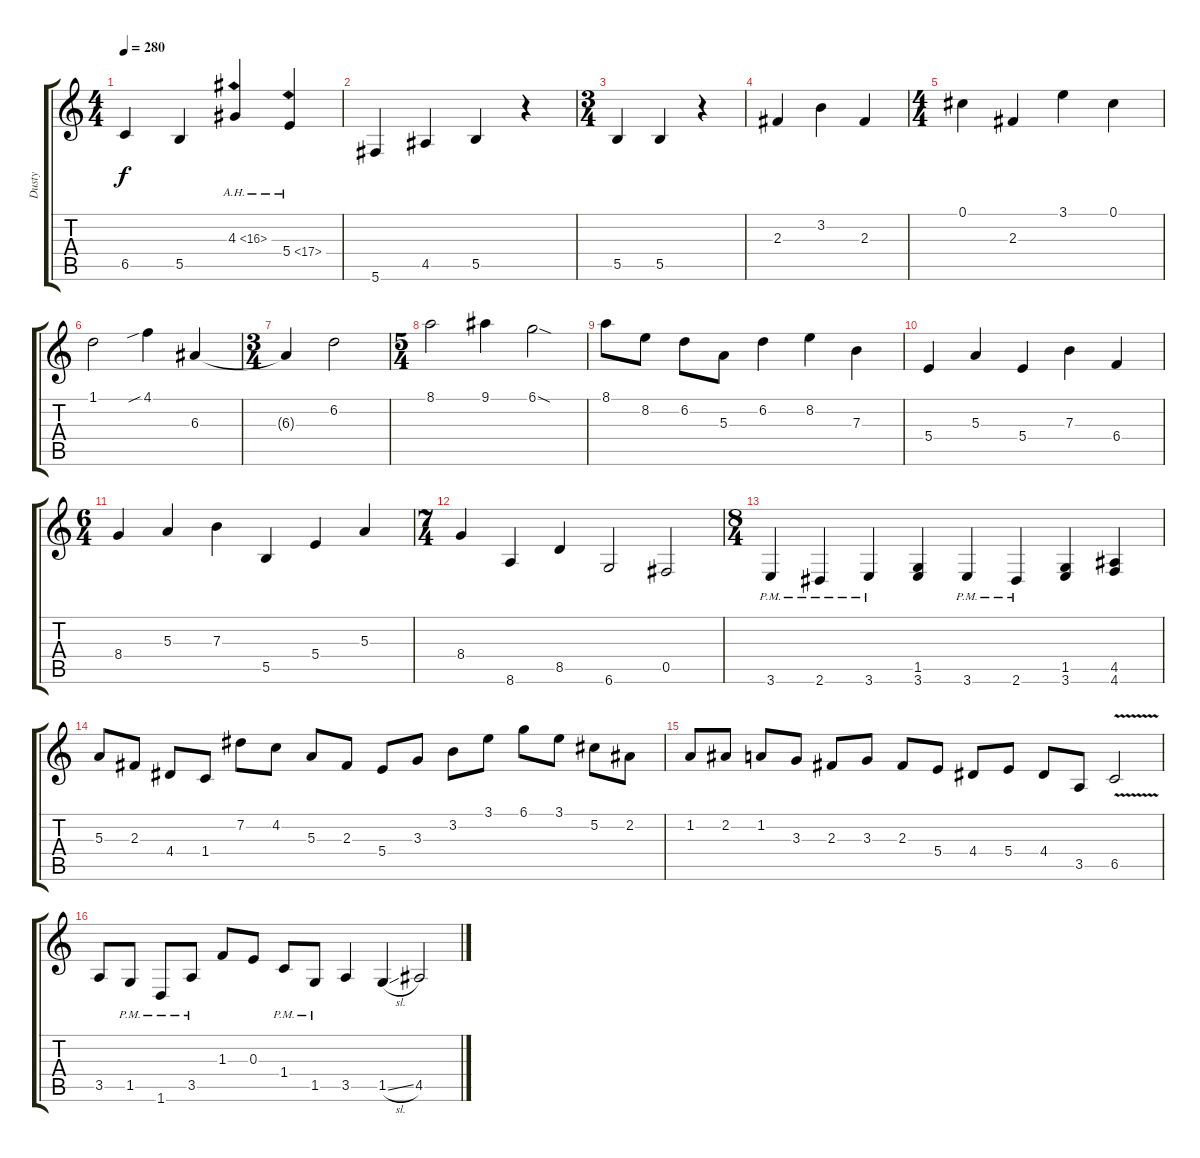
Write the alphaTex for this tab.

\track ("Dusty" "Dusty") {instrument distortionguitar}
\staff {score tabs}
\tuning (Db4 Ab3 E3 B2 Gb2 Db2) {hide}
\ts (4 4)
\tempo 280
\clef g2
\ks c
6.5.4{dy f} 5.5.4 4.3{ah 12}.4 5.4{ah 12}.4 |
5.6.4 4.5.4 5.5.4 r.4 |
\ts (3 4)
5.5.4 5.5.4 r.4 |
2.3.4 3.2.4 2.3.4 |
\ts (4 4)
0.1.4 2.3.4 3.1.4 0.1.4 |
1.1.2 4.1{sib}.4 6.3.4 |
\ts (3 4)
6.3{t}.4 6.2.2 |
\ts (5 4)
8.1.2 9.1.4 6.1{sod}.2 |
8.1.8 8.2.8 6.2.8 5.3.8 6.2.4 8.2.4 7.3.4 |
5.4.4 5.3.4 5.4.4 7.3.4 6.4.4 |
\ts (6 4)
8.4.4 5.3.4 7.3.4 5.5.4 5.4.4 5.3.4 |
\ts (7 4)
8.4.4 8.6.4 8.5.4 6.6.2 0.5.2 |
\ts (8 4)
3.6{pm}.4 2.6{pm}.4 3.6{pm}.4 (1.5 3.6).4 3.6{pm}.4 2.6{pm}.4 (1.5 3.6).4 (4.5 4.6).4 |
5.3.8 2.3.8 4.4.8 1.4.8 7.2.8 4.2.8 5.3.8 2.3.8 5.4.8 3.3.8 3.2.8 3.1.8 6.1.8 3.1.8 5.2.8 2.2.8 |
1.2.8 2.2.8 1.2.8 3.3.8 2.3.8 3.3.8 2.3.8 5.4.8 4.4.8 5.4.8 4.4.8 3.5.8 6.5{v}.2 |
3.5.8 1.5{pm}.8 1.6{pm}.8 3.5{pm}.8 1.3.8 0.3.8 1.4{pm}.8 1.5{pm}.8 3.5.4 1.5{sl}.4 4.5.2
